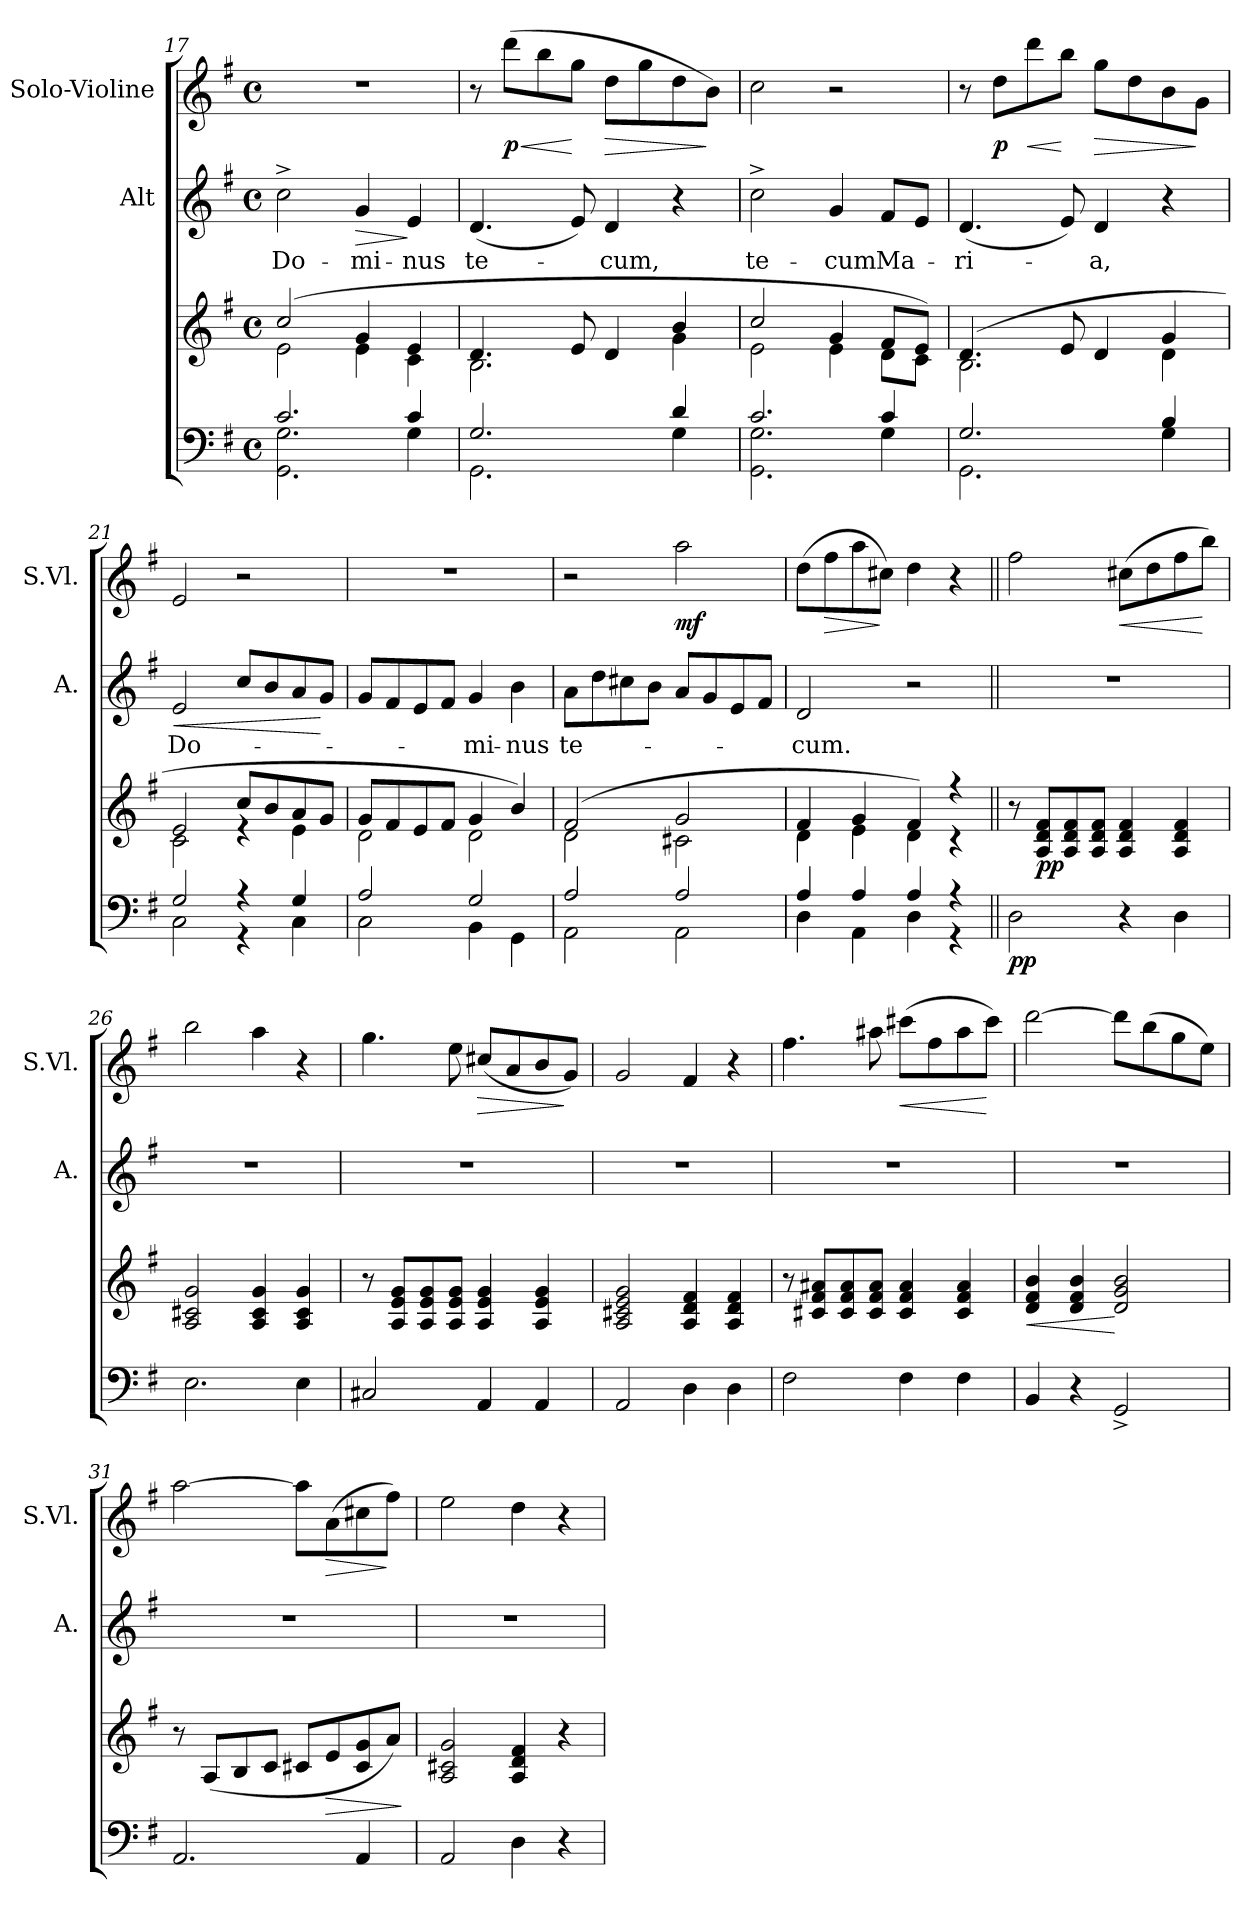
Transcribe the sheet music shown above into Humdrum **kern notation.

**kern	**kern	**dynam	**kern	**text	**dynam	**kern	**dynam
*part3	*part3	*part3	*part2	*part2	*part2	*part1	*part1
*staff4	*staff3	*staff3/4	*staff2	*staff2	*staff2	*staff1	*staff1
*	*	*	*I"Alt	*	*	*I"Solo-Violine	*
*	*	*	*I'A.	*	*	*I'S.Vl.	*
*clefF4	*clefG2	*	*clefG2	*	*	*clefG2	*
*k[f#]	*k[f#]	*	*k[f#]	*	*	*k[f#]	*
*G:	*G:	*	*G:	*	*	*G:	*
*M4/4	*M4/4	*	*M4/4	*	*	*M4/4	*
*met(c)	*met(c)	*	*met(c)	*	*	*met(c)	*
=17	=17	=17	=17	=17	=17	=17	=17
*^	*^	*	*	*	*	*	*
!	!	!	!	!	!	!LO:LY:b	!	!	!
2.c/	2.GG\ 2.G\	(2cc/	2e\	.	2cc^>\	Do-	.	1r	.
!	!	!	!	!	!	!LO:LY:b	!LO:HP:b	!	!
.	.	4g/	4e\	.	4g/	-mi-	>	.	.
!	!	!	!	!	!	!LO:LY:b	!	!	!
4c/	4G\	4e/	4c\	.	4e/	-nus	]	.	.
=18	=18	=18	=18	=18	=18	=18	=18	=18	=18
!	!	!	!	!	!	!LO:LY:b	!	!	!
2.G/	2.GG\	4.d/	2.B\	.	(<4.d/	te-	.	8r	.
!	!	!	!	!	!	!	!	!	!LO:HP:b
!	!	!	!	!	!	!	!	!	!LO:DY:n=1:b
.	.	.	.	.	.	.	.	(>8ddd\L	< p
.	.	.	.	.	.	.	.	8bb\	.
.	.	8e/	.	.	8e/)	.	.	8gg\J	[
!	!	!	!	!	!	!LO:LY:b	!	!	!LO:HP:b
.	.	4d/	.	.	4d/	-cum,	.	8dd\L	>
.	.	.	.	.	.	.	.	8gg\	.
4d/	4G\	4b/	4g\	.	4r	.	.	8dd\	.
.	.	.	.	.	.	.	.	8b\J)	]
=19	=19	=19	=19	=19	=19	=19	=19	=19	=19
!	!	!	!	!	!	!LO:LY:b	!	!	!
2.c/	2.GG\ 2.G\	2cc/	2e\	.	2cc^>\	te-	.	2cc\	.
!	!	!	!	!	!	!LO:LY:b	!	!	!
.	.	4g/	4e\	.	4g/	-cum	.	2r	.
!	!	!	!	!	!	!LO:LY:b	!	!	!
4c/	4G\	8f#/L	8d\L	.	8f#/L	Ma-	.	.	.
.	.	8e/J)	8c\J	.	8e/J	.	.	.	.
=20	=20	=20	=20	=20	=20	=20	=20	=20	=20
!	!	!	!	!	!	!LO:LY:b	!	!	!
2.G/	2.GG\	(4.d/	2.B\	.	(<4.d/	-ri-	.	8r	.
!	!	!	!	!	!	!	!	!	!LO:DY:b
.	.	.	.	.	.	.	.	8dd\L	p
!	!	!	!	!	!	!	!	!	!LO:HP:b
.	.	.	.	.	.	.	.	8ddd\	<
.	.	8e/	.	.	8e/)	.	.	8bb\J	[
!	!	!	!	!	!	!LO:LY:b	!	!	!LO:HP:b
.	.	4d/	.	.	4d/	-a,	.	8gg\L	>
.	.	.	.	.	.	.	.	8dd\	.
4B/	4G\	4g/	4d\	.	4r	.	.	8b\	.
.	.	.	.	.	.	.	.	8g\J	]
!!LO:LB:g=z
=21	=21	=21	=21	=21	=21	=21	=21	=21	=21
!	!	!	!	!	!	!LO:LY:b	!LO:HP:b	!	!
2G/	2C\	2e/	2c\	.	2e/	Do-	<	2e/	.
4r	4r	8cc/L	4rd	.	8cc/L	.	.	2r	.
.	.	8b/	.	.	8b/	.	.	.	.
4G/	4C\	8a/	4e\	.	8a/	.	.	.	.
.	.	8g/J	.	.	8g/J	.	[	.	.
=22	=22	=22	=22	=22	=22	=22	=22	=22	=22
2A/	2C\	8g/L	2d\	.	8g/L	.	.	1r	.
.	.	8f#/	.	.	8f#/	.	.	.	.
.	.	8e/	.	.	8e/	.	.	.	.
.	.	8f#/J	.	.	8f#/J	.	.	.	.
!	!	!	!	!	!	!LO:LY:b	!	!	!
2G/	4BB\	4g/	2d\	.	4g/	-mi-	.	.	.
!	!	!	!	!	!	!LO:LY:b	!	!	!
.	4GG\	4b/)	.	.	4b\	-nus	.	.	.
=23	=23	=23	=23	=23	=23	=23	=23	=23	=23
!	!	!	!	!	!	!LO:LY:b	!	!	!
2A/	2AA\	(2f#/	2d\	.	8a\L	te-	.	2r	.
.	.	.	.	.	8dd\	.	.	.	.
.	.	.	.	.	8cc#X\	.	.	.	.
.	.	.	.	.	8b\J	.	.	.	.
!	!	!	!	!	!	!	!	!	!LO:DY:b
2A/	2AA\	2g/	2c#X\	.	8a/L	.	.	2aa\	mf
.	.	.	.	.	8g/	.	.	.	.
.	.	.	.	.	8e/	.	.	.	.
.	.	.	.	.	8f#/J	.	.	.	.
=24	=24	=24	=24	=24	=24	=24	=24	=24	=24
!	!	!	!	!	!	!LO:LY:b	!	!	!
4A/	4D\	4f#/	4d\	.	2d/	-cum.	.	(>8dd\L	.
!	!	!	!	!	!	!	!	!	!LO:HP:b
.	.	.	.	.	.	.	.	8ff#\	>
4A/	4AA\	4g/	4e\	.	.	.	.	8aa\	.
.	.	.	.	.	.	.	.	8cc#X\J)	]
4A/	4D\	4f#/)	4d\	.	2r	.	.	4dd\	.
4r	4r	4r	4r	.	.	.	.	4r	.
=25||	=25||	=25||	=25||	=25||	=25||	=25||	=25||	=25||	=25||
!	!	!	!	!LO:DY:b=2	!	!	!	!	!
*v	*v	*	*	*	*	*	*	*	*
*	*v	*v	*	*	*	*	*	*
2D\	8r	pp	1r	.	.	2ff#\	.
!	!	!LO:DY:b	!	!	!	!	!
.	8A/ 8d/ 8f#/L	pp	.	.	.	.	.
.	8A/ 8d/ 8f#/	.	.	.	.	.	.
.	8A/ 8d/ 8f#/J	.	.	.	.	.	.
!	!	!	!	!	!	!	!LO:HP:b
4r	4A/ 4d/ 4f#/	.	.	.	.	(>8cc#X\L	<
.	.	.	.	.	.	8dd\	.
4D\	4A/ 4d/ 4f#/	.	.	.	.	8ff#\	.
.	.	.	.	.	.	8bb\J)	[
!!LO:LB:g=z
=26	=26	=26	=26	=26	=26	=26	=26
2.E\	2A/ 2c#X/ 2g/	.	1r	.	.	2bb\	.
.	4A/ 4c#/ 4g/	.	.	.	.	4aa\	.
4E\	4A/ 4c#/ 4g/	.	.	.	.	4r	.
=27	=27	=27	=27	=27	=27	=27	=27
2C#X/	8r	.	1r	.	.	4.gg\	.
.	8A/ 8e/ 8g/L	.	.	.	.	.	.
.	8A/ 8e/ 8g/	.	.	.	.	.	.
.	8A/ 8e/ 8g/J	.	.	.	.	8ee\	.
!	!	!	!	!	!	!	!LO:HP:b
4AA/	4A/ 4e/ 4g/	.	.	.	.	(<8cc#X/L	>
.	.	.	.	.	.	8a/	.
4AA/	4A/ 4e/ 4g/	.	.	.	.	8b/	.
.	.	.	.	.	.	8g/J)	]
=28	=28	=28	=28	=28	=28	=28	=28
2AA/	2A/ 2c#X/ 2e/ 2g/	.	1r	.	.	2g/	.
4D\	4A/ 4d/ 4f#/	.	.	.	.	4f#/	.
4D\	4A/ 4d/ 4f#/	.	.	.	.	4r	.
=29	=29	=29	=29	=29	=29	=29	=29
2F#\	8r	.	1r	.	.	4.ff#\	.
.	8c#X/ 8f#/ 8a#X/L	.	.	.	.	.	.
.	8c#/ 8f#/ 8a#/	.	.	.	.	.	.
.	8c#/ 8f#/ 8a#/J	.	.	.	.	8aa#X\	.
!	!	!	!	!	!	!	!LO:HP:b
4F#\	4c#/ 4f#/ 4a#/	.	.	.	.	(>8ccc#X\L	<
.	.	.	.	.	.	8ff#\	.
4F#\	4c#/ 4f#/ 4a#/	.	.	.	.	8aa#\	.
.	.	.	.	.	.	8ccc#\J)	[
=30	=30	=30	=30	=30	=30	=30	=30
!	!	!LO:HP:b	!	!	!	!	!
4BB/	4d/ 4f#/ 4b/	<	1r	.	.	[2ddd\	.
4r	4d/ 4f#/ 4b/	.	.	.	.	.	.
2GG^</	2d/ 2g/ 2b/	[	.	.	.	8ddd\L]	.
.	.	.	.	.	.	(>8bb\	.
.	.	.	.	.	.	8gg\	.
.	.	.	.	.	.	8ee\J)	.
!!LO:PB:g=z
=31	=31	=31	=31	=31	=31	=31	=31
2.AA/	8r	.	1r	.	.	[2aa\	.
.	(<8A/L	.	.	.	.	.	.
.	8B/	.	.	.	.	.	.
.	8c/J	.	.	.	.	.	.
.	8c#X/L	.	.	.	.	8aa\L]	.
!	!	!LO:HP:b	!	!	!	!	!LO:HP:b
.	8e/	>	.	.	.	(>8a\	>
4AA/	8c#/ 8g/	.	.	.	.	8cc#X\	.
.	8a/J)	.	.	.	.	8ff#\J)	]
.	.	]	.	.	.	.	.
=32	=32	=32	=32	=32	=32	=32	=32
2AA/	2A/ 2c#X/ 2g/	.	1r	.	.	2ee\	.
4D\	4A/ 4d/ 4f#/	.	.	.	.	4dd\	.
4r	4r	.	.	.	.	4r	.
=	=	=	=	=	=	=	=
*-	*-	*-	*-	*-	*-	*-	*-
